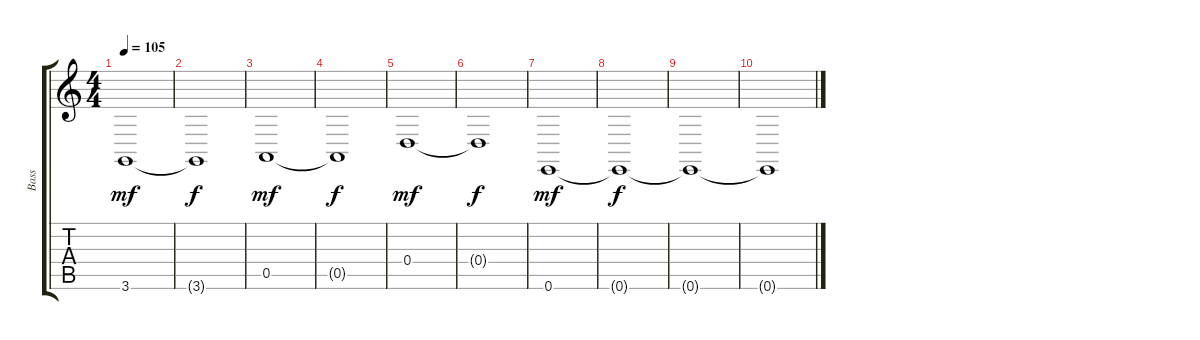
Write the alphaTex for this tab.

\track ("Bass" "Bass") {instrument synthvoice}
\staff {score tabs}
\tuning (E4 B3 G3 D3 A2 E2) {hide}
\ts (4 4)
\tempo 105
\clef g2
\ks c
3.6.1{dy mf} |
3.6{t}.1{dy f} |
0.5.1{dy mf} |
0.5{t}.1{dy f} |
0.4.1{dy mf} |
0.4{t}.1{dy f} |
0.6.1{dy mf} |
0.6{t}.1{dy f} |
0.6{t}.1 |
0.6{t}.1
